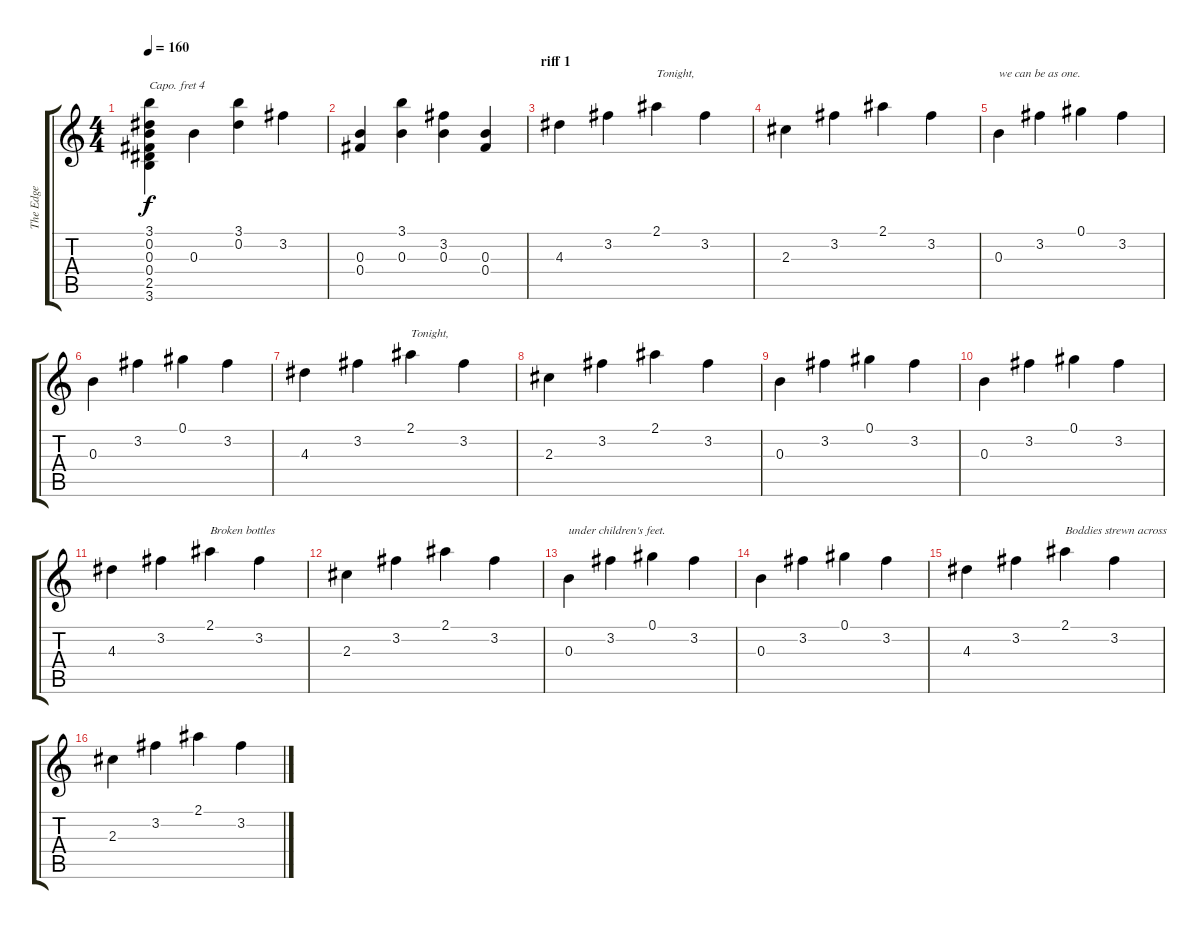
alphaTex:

\track ("The Edge" "The Edge") {instrument acousticguitarnylon}
\staff {score tabs}
\capo 4
\tuning (E4 B3 G3 D3 A2 E2) {hide}
\ts (4 4)
\tempo 160
\clef g2
\ks c
(3.1 0.2 0.3 0.4 2.5 3.6).4{dy f} 0.3.4 (3.1 0.2).4 3.2.4 |
(0.3 0.4).4 (3.1 0.3).4 (3.2 0.3).4 (0.3 0.4).4 |
\section ("" "riff 1")
4.3.4 3.2.4 2.1.4{txt "Tonight,"} 3.2.4 |
2.3.4 3.2.4 2.1.4 3.2.4 |
0.3.4{txt "we can be as one."} 3.2.4 0.1.4 3.2.4 |
0.3.4 3.2.4 0.1.4 3.2.4 |
4.3.4 3.2.4 2.1.4{txt "Tonight,"} 3.2.4 |
2.3.4 3.2.4 2.1.4 3.2.4 |
0.3.4 3.2.4 0.1.4 3.2.4 |
0.3.4 3.2.4 0.1.4 3.2.4 |
4.3.4 3.2.4 2.1.4{txt "Broken bottles"} 3.2.4 |
2.3.4 3.2.4 2.1.4 3.2.4 |
0.3.4{txt "under children's feet."} 3.2.4 0.1.4 3.2.4 |
0.3.4 3.2.4 0.1.4 3.2.4 |
4.3.4 3.2.4 2.1.4{txt "Boddies strewn across"} 3.2.4 |
2.3.4 3.2.4 2.1.4 3.2.4
